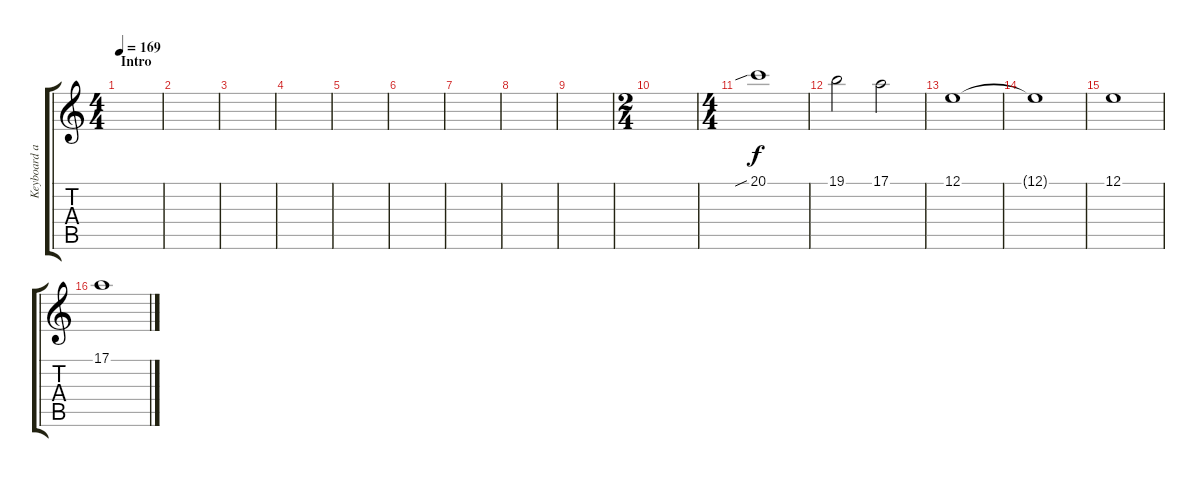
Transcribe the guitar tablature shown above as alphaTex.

\track ("Keyboard and Choir" "Keyboard a") {instrument stringensemble1}
\staff {score tabs}
\tuning (E4 B3 G3 D3 A2 E2) {hide}
\ts (4 4)
\section ("" "Intro")
\tempo 169
\clef g2
\ks c
|
|
|
|
|
|
|
|
|
\ts (2 4)
|
\ts (4 4)
20.1{sib}.1 |
19.1.2 17.1.2 |
12.1.1 |
12.1{t}.1 |
12.1.1 |
17.1.1
